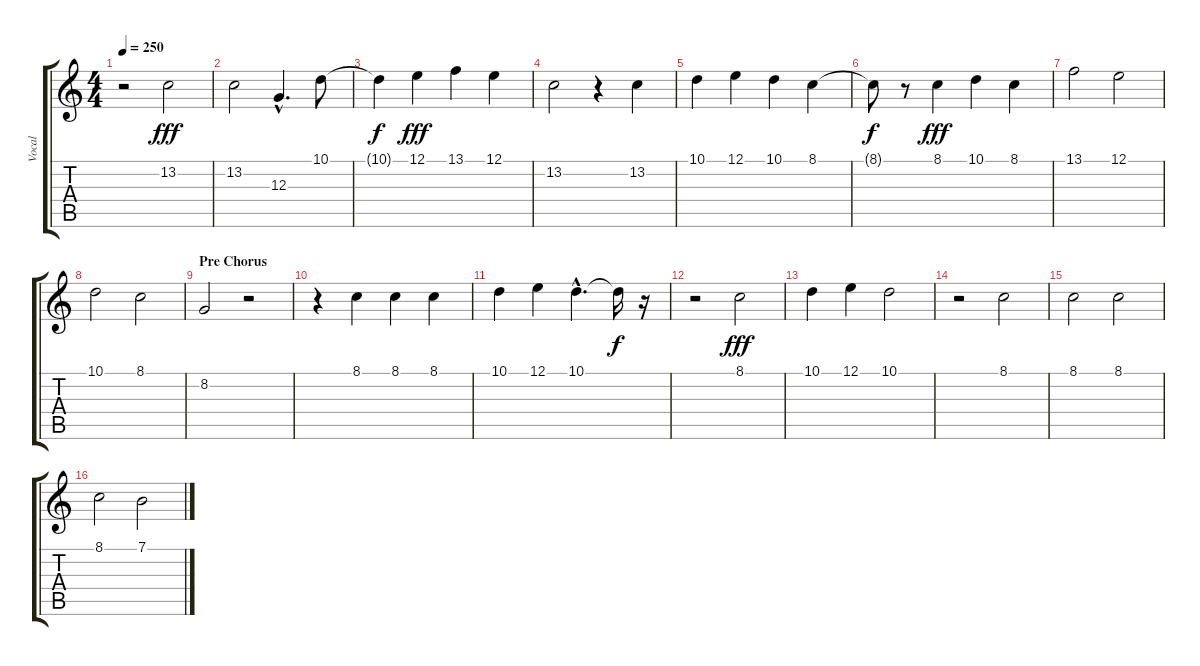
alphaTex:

\track ("Vocal" "Vocal") {instrument flute}
\staff {score tabs}
\tuning (E4 B3 G3 D3 A2 E2) {hide}
\ts (4 4)
\tempo 250
\clef g2
\ks c
r.2{dy fff} 13.2.2 |
13.2.2 12.3{hac}.4{d} 10.1.8 |
10.1{t}.4{dy f} 12.1.4{dy fff} 13.1.4 12.1.4 |
13.2.2 r.4 13.2.4 |
10.1.4 12.1.4 10.1.4 8.1.4 |
8.1{t}.8{dy f} r.8 8.1.4{dy fff} 10.1.4 8.1.4 |
13.1.2 12.1.2 |
10.1.2 8.1.2 |
\section ("" "Pre Chorus")
8.2.2 r.2 |
r.4 8.1.4 8.1.4 8.1.4 |
10.1.4 12.1.4 10.1{hac}.4{d} 10.1{t}.16{dy f} r.16 |
r.2 8.1.2{dy fff} |
10.1.4 12.1.4 10.1.2 |
r.2 8.1.2 |
8.1.2 8.1.2 |
8.1.2 7.1.2
